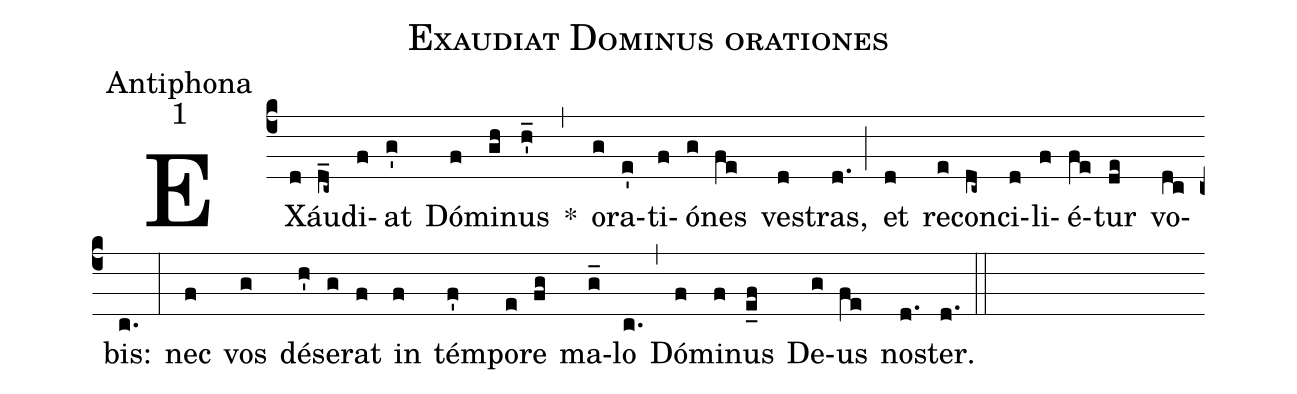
name:Exaudiat Dominus orationes;
office-part:Antiphona;
mode:1;
%%
(c4) EX(d)áu(d_c~)di(f)at(g') Dó(f)mi(gh)nus(h'_) *(,) o(g)ra(e')ti(f)ó(g)nes(fe) ve(d)stras,(d.) (;) et(d) re(e)con(dc~)ci(d)li(f)é(fe)tur(de) vo(dc)bis:(c.) (:) nec(f) vos(g) dé(h')se(g)rat(f) in(f) tém(f')po(e)re(fg) ma(g_)lo(c.) (,) Dó(f)mi(f)nus(e_f) De(g)us(fe) no(d.)ster.(d.) (::)
